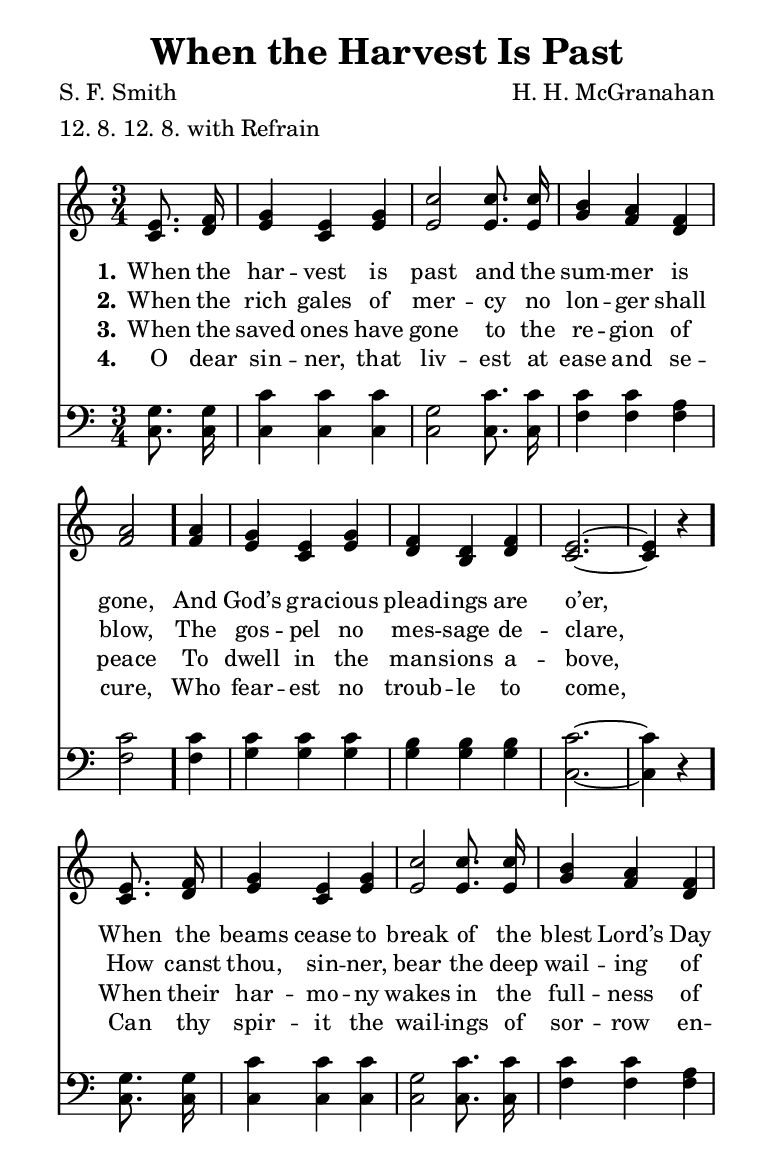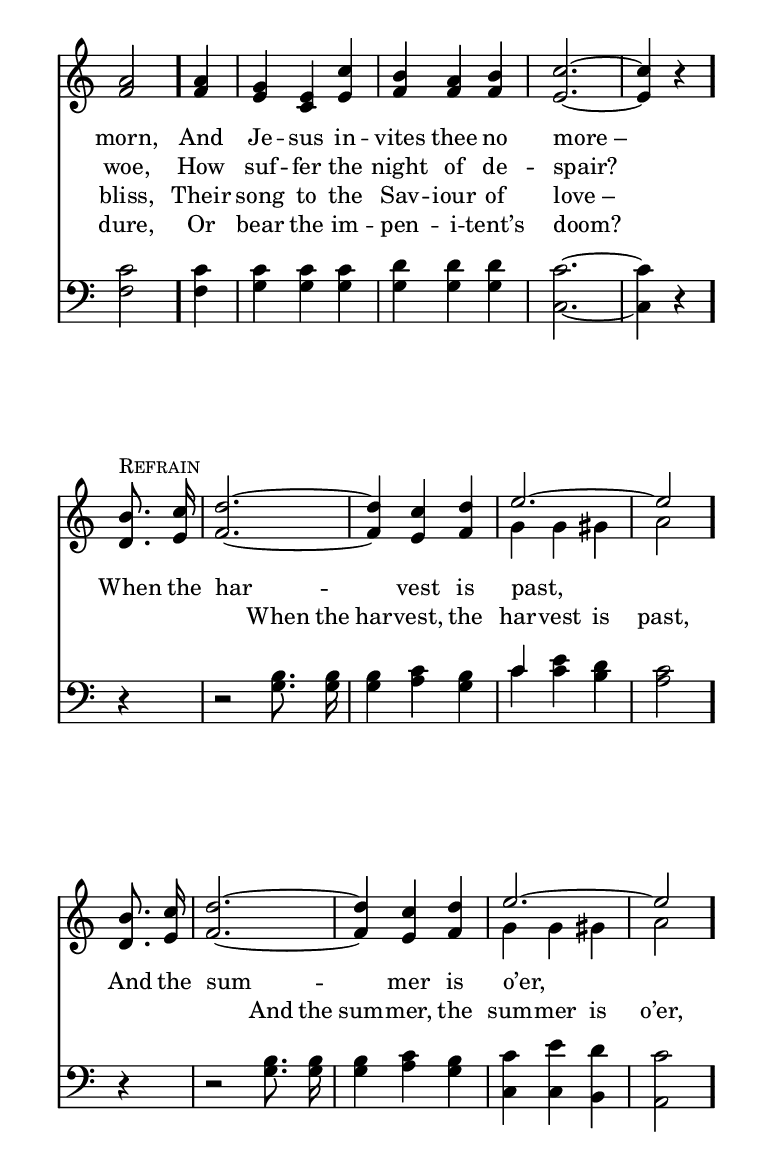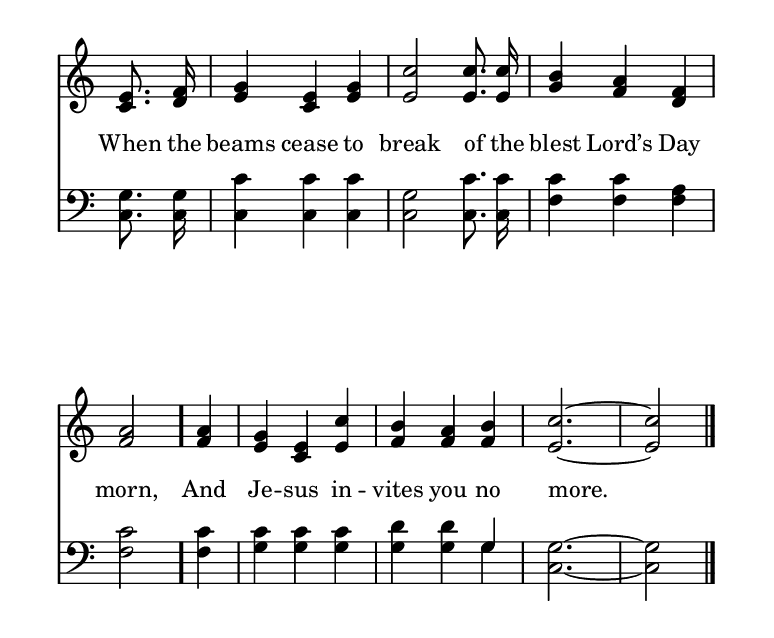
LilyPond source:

\include "common/global.ily"
\paper {
  \include "common/paper.ily"
  ragged-last-bottom = ##t
  page-count = #(cond (is-eogsized 2) (#t #f))
  system-count = #(cond (is-eogsized 7) (#t #f))
}

\header{
  %gospel
  hymnnumber = "136"
  title = "When the Harvest Is Past"
  tunename = ""
  meter = "12. 8. 12. 8. with Refrain"
  poet = "S. F. Smith"
  composer = "H. H. McGranahan"
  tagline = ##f
}

patternA = { e8. f16 | g4 e g | c2 c8. c16 | b4 a f | a2 }
patternB = { a4 | g e g | f d f | e2. ~ | e4 c }

global = {
  \include "common/overrides.ily"
  \override Staff.TimeSignature.style = #'numbered
  \time 3/4
  \override Score.MetronomeMark.transparent = ##t % hide all fermata changes too
  \tempo 4=110
  \key c \major
  \partial 4
  \autoBeamOff
}

notesSoprano = {
\global
\relative c' {

  e8. f16 | g4 e g | c2 c8. c16 | b4 a f | a2 \eogbreak
  a4 | g e g | f d f | e2. ~ | e4 r \eogbreak
  e8. f16 | g4 e g | c2 c8. c16 | b4 a f | a2 \eogbreak
  a4 | g e c' | b a b | c2. ~ | c4 r \eogbreak

  << s^\markup { \small \caps "Refrain" }
  { b8. c16 | d2. ~ | d4 c d | e2. ~ | e2 } >>
  b8. c16 | d2. ~ | d4 c d | e2. ~ | e2
  e,8. f16 | g4 e g | c2 c8. c16 | b4 a f | a2
  a4 | g e c' | b a b | c2. ~ | c2

  \bar "|."

}
}

notesAlto = {
\global
\relative e' {

  \changePitch \patternA { c d | e c e | e e e | g f d | f }
  \changePitch \patternB { f | e c e | d b d | c | c r }
  \changePitch \patternA { c d | e c e | e e e | g f d | f }
  \changePitch \patternB { f | e c e | f f f | e | e r }

  d8.  e16 | f2. ~ | f4 e f | g g gis | a2
  d,8. e16 | f2. ~ | f4 e f | g g gis | a2
  \changePitch \patternA { c, d | e c e | e e e | g f d | f }
  f4 | e c e | f f f | e2. ~ | e2

}
}

notesTenor = {
\global
\relative a {

  \changePitch \patternA { g g | c c c | g c c | c c a | c }
  \changePitch \patternB { c | c c c | b b b | c | c r }
  \changePitch \patternA { g g | c c c | g c c | c c a | c }
  \changePitch \patternB { c | c c c | d d d | c | c r }

  r4 | r2 b8. b16 | b4 c b | c e d | c2
  r4 | r2 b8. b16 | b4 c b | c e d | c2
  \changePitch \patternA { g g | c c c | g c c | c c a | c }
  c4 | c c c | d d g, | g2. ~ | g2

}
}

notesBass = {
\global
\relative f {

  \changePitch \patternA { c c | c c c | c c c | f f f | f }
  \changePitch \patternB { f | g g g | g g g | c, | c r }
  \changePitch \patternA { c c | c c c | c c c | f f f | f }
  \changePitch \patternB { f | g g g | g g g | c, | c r }

  r4 | r2 g'8. g16 | g4 a g | c c b | a2
  r4 | r2 g8. g16 | g4 a g | c, c b | a2
  \changePitch \patternA { c c | c c c | c c c | f f f | f }
  f4 | g g g | g g g | c,2. ~ | c2

}
}

Refrain = \lyricmode {

When the har -- vest is past, \bar "."
And the sum -- mer is o’er, \bar "."
When the beams cease to break of the blest Lord’s Day morn, \bar "."
And Je -- sus in -- vites you no more. \bar "." % "you" in refrain vs. "thee" in verses

}

wordsA = \lyricmode {
\set stanza = "1."

When the har -- vest is past and the sum -- mer is gone, \bar "."
And God’s gra -- cious plead -- ings are o’er, \bar "."
When the beams cease to break of the blest Lord’s Day morn, \bar "."
And Je -- sus in -- vites thee no more_– \bar "."

}

wordsB = \lyricmode {
\set stanza = "2."

When the rich gales of mer -- cy no lon -- ger shall blow,
The gos -- pel no mes -- sage de -- clare,
How canst thou, sin -- ner, bear the deep wail -- ing of woe,
How suf -- fer the night of de -- spair?

\Refrain

}

wordsC = \lyricmode {
\set stanza = "3."

When the saved ones have gone to the re -- gion of peace
To dwell in the man -- sions a -- bove,
When their har -- mo -- ny wakes in the full -- ness of bliss,
Their song to the Sav -- iour of love_–

}

wordsD = \lyricmode {
\set stanza = "4."

O dear sin -- ner, that liv -- est at ease and se -- cure,
Who fear -- est no troub -- le to come,
Can thy spir -- it the wail -- ings of sor -- row en -- dure,
Or bear the im -- pen -- i -- tent’s doom?

}

underWords = \lyricmode {

{ \repeat unfold 40 { \skip 4 } }
When the har -- vest, the har -- vest is past,
And the sum -- mer, the sum -- mer is o’er,

}

\score {
  \context ChoirStaff <<
    \context Staff = upper <<
      \set Staff.autoBeaming = ##f
      \set ChoirStaff.systemStartDelimiter = #'SystemStartBar
      \set ChoirStaff.printPartCombineTexts = ##f
      \partcombine #'(2 . 9) \notesSoprano \notesAlto
      \context NullVoice = sopranos { \voiceOne << \notesSoprano >> }
      \context Lyrics = one   \lyricsto sopranos \wordsA
      \context Lyrics = two   \lyricsto sopranos \wordsB
      \context Lyrics = three \lyricsto sopranos \wordsC
      \context Lyrics = four  \lyricsto sopranos \wordsD
    >>
    \context Staff = men <<
      \set Staff.autoBeaming = ##f
      \clef bass
      \set ChoirStaff.printPartCombineTexts = ##f
      \partcombine #'(2 . 9) \notesTenor \notesBass
      \context NullVoice = tenors { \voiceOne << \notesTenor >> }
    >>
    \context Lyrics = three \lyricsto tenors \underWords
  >>
  \layout {
    \include "common/layout.ily"
  }
  \midi{
    \include "common/midi.ily"
  }
}

\version "2.19.49"  % necessary for upgrading to future LilyPond versions.

% vi:set et ts=2 sw=2 ai nocindent syntax=lilypond:
